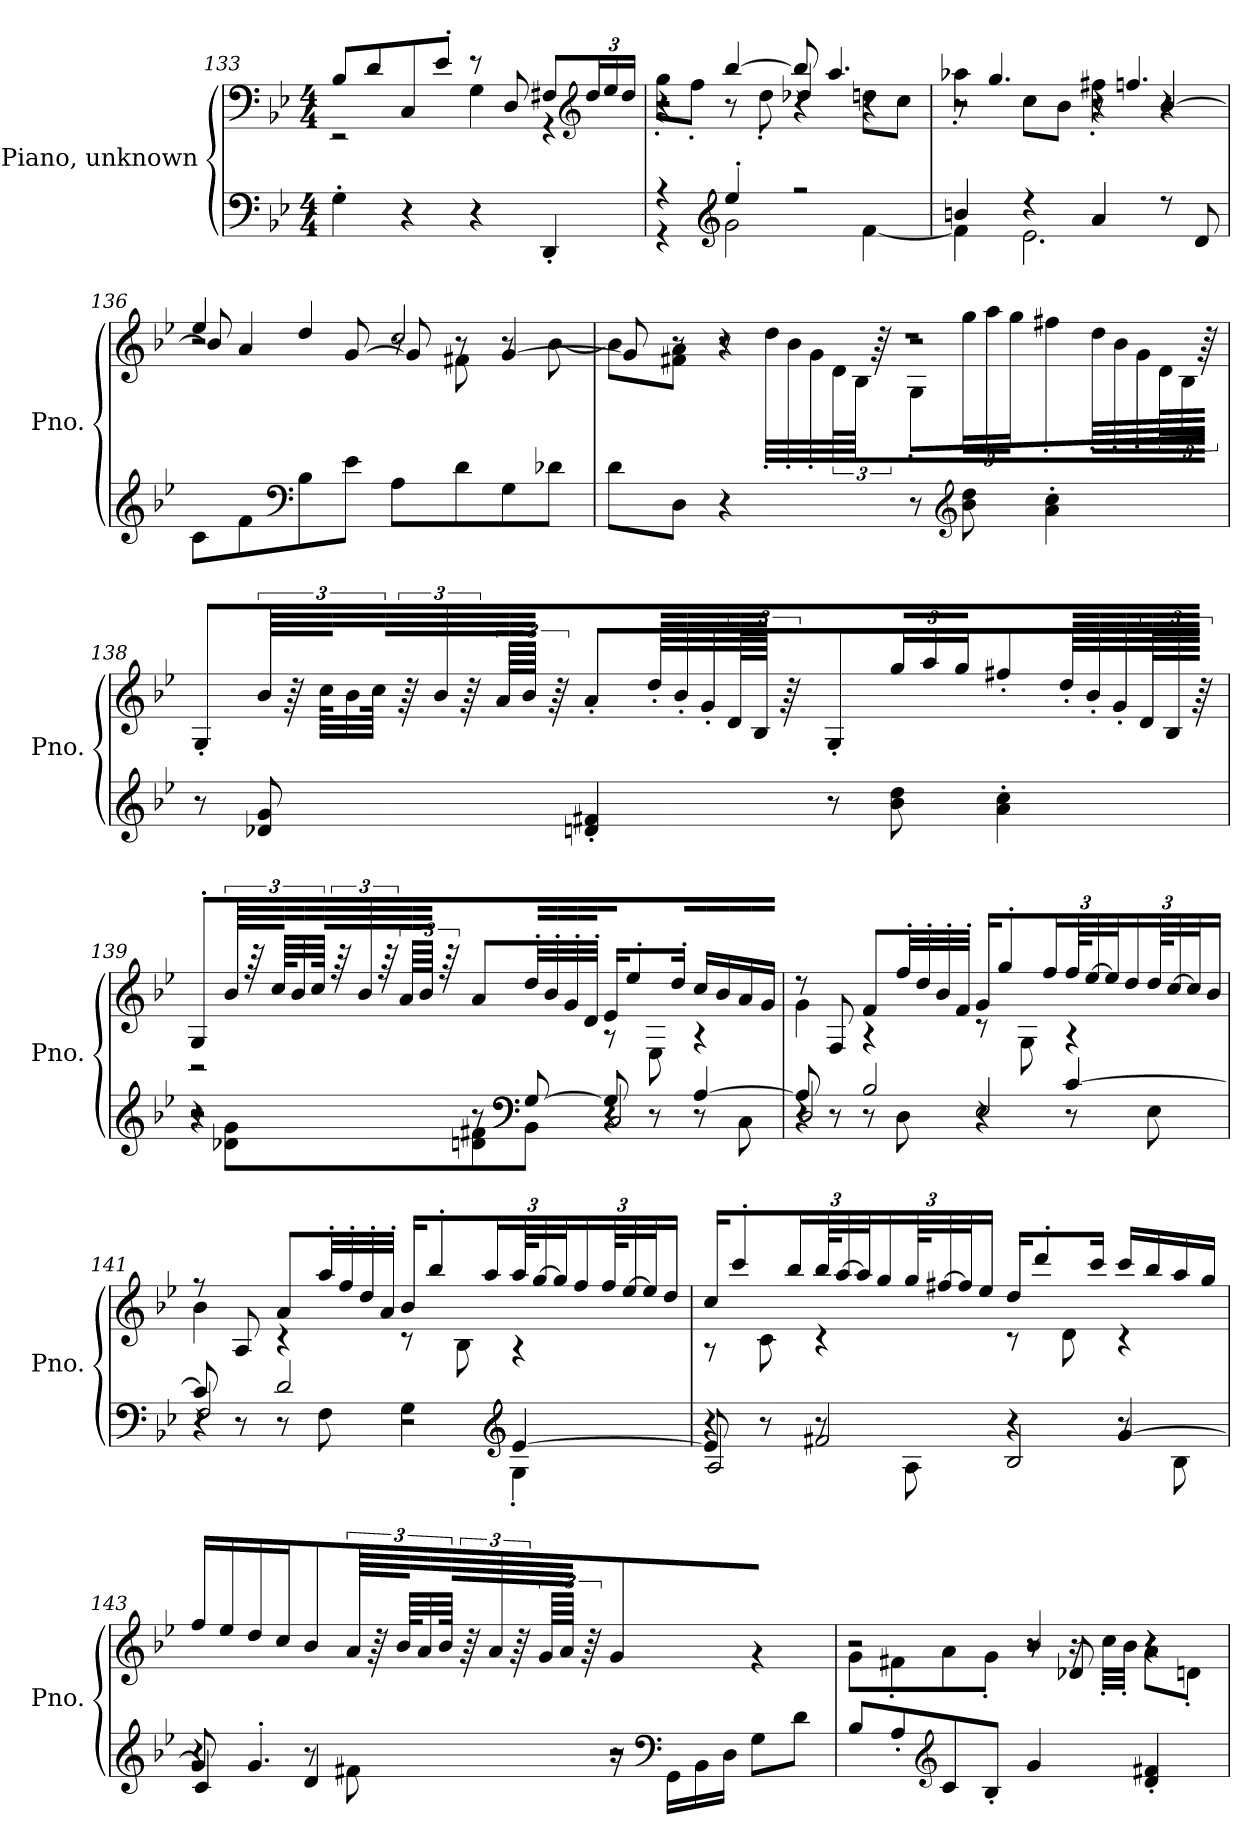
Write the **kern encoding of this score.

**kern	**kern
*part1	*part1
*staff2	*staff1
*I"Piano, unknown	*
*I'Pno.	*
*clefF4	*clefF4
*k[b-e-]	*k[b-e-]
*M4/4	*M4/4
=133	=133
*	*^
4G'\	8B-/L	2r
.	8d/	.
4r	8C/	.
.	8e-'/J	.
4r	8r	4G\
.	8D/	.
4DD'/	8F#X/L	4r
*	*clefG2	*
*	*Xbrackettup	*
.	24dd/L	.
.	24ee-/	.
.	24dd/JJ	.
=134	=134	=134
*^	*	*^
4r	4r	4r	8gg'\L	2r
.	.	.	8ff'\J	.
*clefG2	*	*	*	*
4ee-'/	2g\	[4bb-/	8r	.
.	.	.	8dd'\	.
2r	.	8bb-/]	4r	4dd-X/
.	.	4.aa/	.	.
.	[4f\	.	8ddn\L	4r
.	.	.	8cc\J	.
!!LO:PB:g=z	!!	!!
=135	=135	=135	=135	=135
4bn/	4f\]	8r	4aa-X'\	2r
.	.	4.gg/	.	.
4r	2.e-\	.	8cc\L	.
.	.	.	8b-\J	.
4a/	.	8r	4ff#X'\	4r
.	.	4.ffn/	.	.
8r	.	.	4r	[4b-/
8d/	.	.	.	.
*v	*v	*	*	*
=136	=136	=136	=136
8c\L	4ee-/	2r	8b-/]
8f\	.	.	4a/
*clefF4	*	*	*
8B-\	4dd/	.	.
8e-\J	.	.	[8g/
8A\L	2cc/	8r	8g/]
8d\	.	8f#X\	8r
8G\	.	8r	[4g/
8d-X\J	.	[8b-\	.
!!LO:LB:g=z	!!	!!
=137	=137	=137	=137
8d\L	1r	8b-\L]	8g/]
8D\J	.	8f#X\ 8a\J	8r
4r	.	8r	4r
.	.	32dd'\LLL	.
.	.	32b-'\	.
.	.	32g'\	.
*	*	*brackettup	*
.	.	96d\L	.
.	.	96B-\JJJJ	.
.	.	96r	.
8r	.	8G'\L	2r
*clefG2	*	*	*
*	*	*Xbrackettup	*
8b-\ 8dd\	.	24gg\L	.
.	.	24aa\	.
.	.	24gg\J	.
4a\' 4cc\'	.	8ff#X'\	.
.	.	32dd'\LL	.
.	.	32b-'\	.
.	.	32g'\	.
*	*	*brackettup	*
.	.	96d\L	.
.	.	96B-\JJJJ	.
.	.	96r	.
*	*v	*v	*v
!!LO:LB:g=z
=138	=138
8r	8G'/L
8d-X/ 8g/	96b-/Jkkk
.	96r
.	96cc\KLLL
*	*Xbrackettup
.	48b-\
.	96cc\JJJk
*	*brackettup
.	96r
.	96b-\
.	96r
.	96a/LLLL
.	96b-/JJJJ
.	96r
4dn/' 4f#X/'	8a'/L
.	32dd'/LL
.	32b-'/
.	32g'/
.	96d/L
.	96B-/JJJJ
.	96r
8r	8G'/L
*	*Xbrackettup
8b-\ 8dd\	24gg/L
.	24aa/
.	24gg/J
4a\' 4cc\'	8ff#X'/
.	32dd'/LL
.	32b-'/
.	32g'/
*	*brackettup
.	96d/L
.	96B-/JJJJ
.	96r
!!LO:LB:g=z
=139	=139
*^	*^
*	*^	*	*
4r	8r	2r	8G'/L	2r
.	8d-X\ 8g\L	.	96b-/Jkkk	.
.	.	.	96r	.
.	.	.	96cc/KLLL	.
*	*	*	*Xbrackettup	*
.	.	.	48b-/	.
.	.	.	96cc/JJJk	.
*	*	*	*brackettup	*
.	.	.	96r	.
.	.	.	96b-/	.
.	.	.	96r	.
.	.	.	96a/LLLL	.
.	.	.	96b-/JJJJ	.
.	.	.	96r	.
8r	8dn\ 8f#X\	.	8a/L	.
*clefF4	*	*	*	*
[8G/	8BB-\J	.	32dd'/LL	.
.	.	.	32b-'/	.
.	.	.	32g'/	.
.	.	.	32d'/JJJ	.
8G/]	4r	2C/	16e-/KL	8r
.	.	.	8ee-'/	.
8r	.	.	.	8E-\
.	.	.	16dd'/Jk	.
[4A/	8r	.	16cc/LL	4r
.	.	.	16b-/	.
.	8C\	.	16a/	.
.	.	.	16g/JJ	.
!!LO:LB:g=z	!!
=140	=140	=140	=140	=140
8A/]	4r	2D/	8r	4g\
8r	.	.	8F/	.
2B-/	8r	.	8f/L	4r
.	8D\	.	32ff'/LL	.
.	.	.	32dd'/	.
.	.	.	32b-'/	.
.	.	.	32f'/JJJ	.
.	4r	2E-/	16g/KL	8r
.	.	.	8gg'/	.
.	.	.	.	8G\
.	.	.	16ff/L	.
*	*	*	*Xbrackettup	*
[4c/	8r	.	96ff/KL	4r
.	.	.	[48ee-/	.
.	.	.	32ee-/J]	.
.	.	.	16dd/	.
.	8E-\	.	96dd/KL	.
.	.	.	[48cc/	.
.	.	.	32cc/J]	.
.	.	.	16b-/JJ	.
=141	=141	=141	=141	=141
8c/]	4r	2F/	8r	4b-\
8r	.	.	8A/	.
2d/	8r	.	8a/L	4r
.	8F\	.	32aa'/LL	.
.	.	.	32ff'/	.
.	.	.	32dd'/	.
.	.	.	32a'/JJJ	.
.	4G\	2r	16b-/KL	8r
.	.	.	8bb-'/	.
.	.	.	.	8B-\
.	.	.	16aa/L	.
*clefG2	*	*	*	*
[4e-/	4G'\	.	96aa/KL	4r
.	.	.	[48gg/	.
.	.	.	32gg/J]	.
.	.	.	16ff/	.
.	.	.	96ff/KL	.
.	.	.	[48ee-/	.
.	.	.	32ee-/J]	.
.	.	.	16dd/JJ	.
!!LO:LB:g=z	!!
=142	=142	=142	=142	=142
8e-/]	4r	2A/	16cc/KL	8r
.	.	.	8ccc'/	.
8r	.	.	.	8c\
.	.	.	16bb-/L	.
2f#X/	8r	.	96bb-/KL	4r
.	.	.	[48aa/	.
.	.	.	32aa/J]	.
.	.	.	16gg/	.
.	8A\	.	96gg/KL	.
.	.	.	[48ff#X/	.
.	.	.	32ff#/J]	.
.	.	.	16ee-/JJ	.
.	4r	2B-/	16dd/KL	8r
.	.	.	8ddd'/	.
.	.	.	.	8d\
.	.	.	16ccc/Jk	.
[4g/	8r	.	16ccc/LL	4r
.	.	.	16bb-/	.
.	8B-\	.	16aa/	.
.	.	.	16gg/JJ	.
*	*	*	*v	*v
!!LO:PB:g=z
=143	=143	=143	=143
8g/]	4r	4c/	16ff\LL
.	.	.	16ee-\
4.g'/	.	.	16dd\
.	.	.	16cc\J
.	8r	4d/	8b-\
*	*	*	*brackettup
.	8f#X\	.	96a\Jkkk
.	.	.	96r
.	.	.	96b-/KLLL
*	*	*	*Xbrackettup
.	.	.	48a/
.	.	.	96b-/JJJk
*	*	*	*brackettup
.	.	.	96r
.	.	.	96a/
.	.	.	96r
.	.	.	96g/LLLL
.	.	.	96a/JJJJ
.	.	.	96r
2r	16r	2r	4g/
*clefF4	*	*	*
.	16GG\LL	.	.
.	16BB-\	.	.
.	16D\JJ	.	.
.	8G\L	.	4r
.	8d\J	.	.
*v	*v	*v	*
=144	=144
*	*^
*	*	*^
8B-/L	2r	8g\L	2r
8A'/	.	8f#X'\	.
*clefG2	*	*	*
8c/	.	8a\	.
8B-'/J	.	8g'\J	.
4g/	4b-/	8r	8r
.	.	16r	8d-X/
.	.	32cc'\LLL	.
.	.	32b-'\JJJ	.
4d/' 4f#X/'	4r	8a\L	4r
.	.	8dn'\J	.
*	*v	*v	*v
=	=
*-	*-
